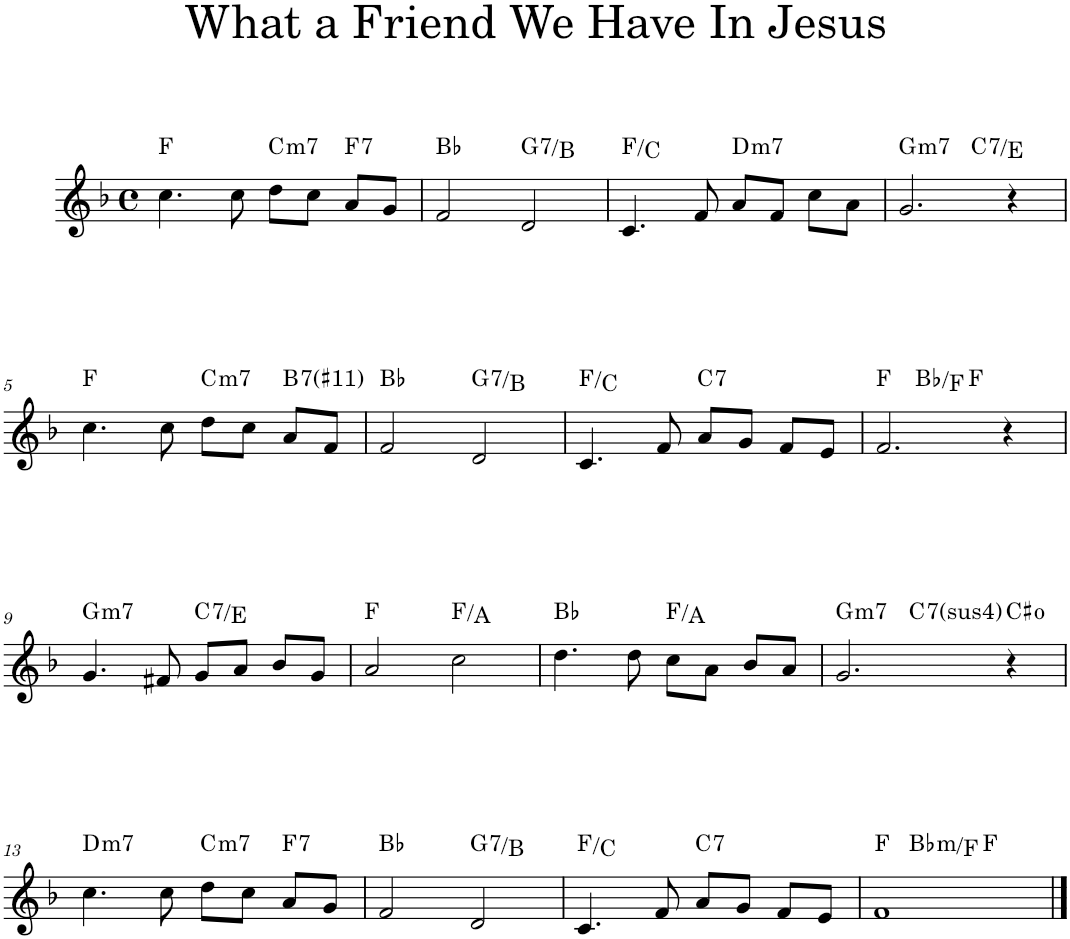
**kern	**harte
*part1	*part1
*staff1	*
*I"Piano	*
*I'Pno.	*
*clefG2	*
*k[b-]	*
*M4/4	*
*met(c)	*
=1	=1
4.cc\	F:maj
8cc\	.
!	!LO:H:kt=m7
8dd\L	C:min7
8cc\J	.
!	!LO:H:kt=7
8a/L	F:7
8g/J	.
=2	=2
2f/	Bb:maj
!	!LO:H:kt=7
2d/	G:7/3
=3	=3
4.c/	F:maj/5
8f/	.
!	!LO:H:kt=m7
8a/L	D:min7
8f/J	.
8cc\L	.
8a\J	.
=4	=4
!	!LO:H:kt=m7
*^	*
2.g/	2ryy	G:min7
!	!	!LO:H:kt=7
.	2ryy	C:7/3
4r	.	.
*v	*v	*
!!LO:LB:g=z
=5	=5
4.cc\	F:maj
8cc\	.
!	!LO:H:kt=m7
8dd\L	C:min7
8cc\J	.
!	!LO:H:kt=7
8a/L	B:7(#11)
8f/J	.
=6	=6
2f/	Bb:maj
!	!LO:H:kt=7
2d/	G:7/3
=7	=7
4.c/	F:maj/5
8f/	.
!	!LO:H:kt=7
8a/L	C:7
8g/J	.
8f/L	.
8e/J	.
=8	=8
*^	*
*	*^	*
2.f/	4ryy	2ryy	F:maj
.	2.ryy	.	Bb:maj/5
.	.	2ryy	F:maj
4r	.	.	.
!!LO:LB:g=z	!!	!!
=9	=9	=9	=9
!	!	!	!LO:H:kt=m7
*v	*v	*v	*
4.g/	G:min7
8f#X/	.
!	!LO:H:kt=7
8g/L	C:7/3
8a/J	.
8b-/L	.
8g/J	.
=10	=10
2a/	F:maj
2cc\	F:maj/3
=11	=11
4.dd\	Bb:maj
8dd\	.
8cc\L	F:maj/3
8a\J	.
8b-/L	.
8a/J	.
=12	=12
!	!LO:H:kt=m7
*^	*
2.g/	2ryy	G:min7
!	!	!LO:H:kt=74
.	2ryy	C:sus4(7)
4r	.	C#:dim
!!LO:LB:g=z	!!
=13	=13	=13
!	!	!LO:H:kt=m7
*v	*v	*
4.cc\	D:min7
8cc\	.
!	!LO:H:kt=m7
8dd\L	C:min7
8cc\J	.
!	!LO:H:kt=7
8a/L	F:7
8g/J	.
=14	=14
2f/	Bb:maj
!	!LO:H:kt=7
2d/	G:7/3
=15	=15
4.c/	F:maj/5
8f/	.
!	!LO:H:kt=7
8a/L	C:7
8g/J	.
8f/L	.
8e/J	.
=16	=16
*^	*
*	*^	*
1f	4ryy	2ryy	F:maj
!	!	!	!LO:H:kt=m
.	2.ryy	.	Bb:min/5
.	.	2ryy	F:maj
*v	*v	*v	*
==	==
*-	*-
